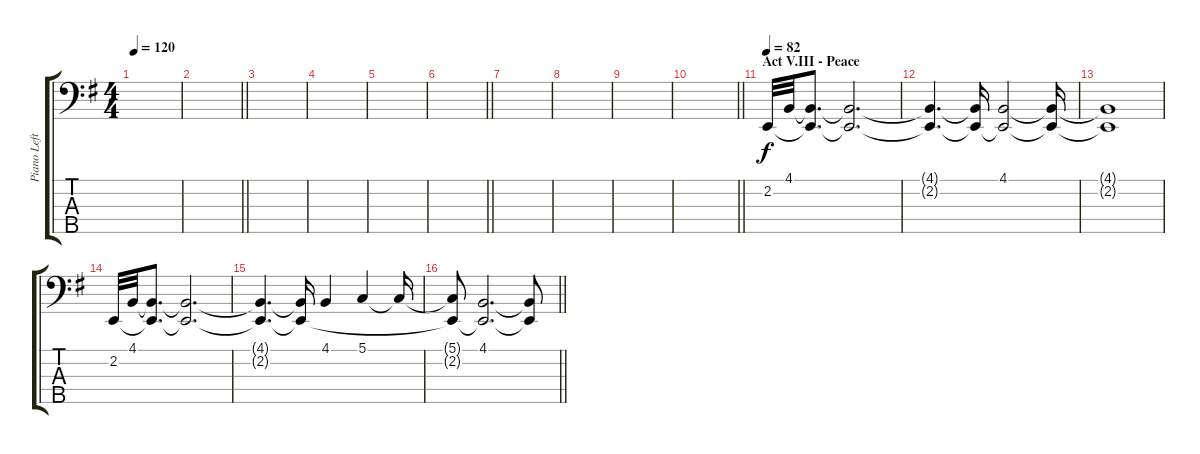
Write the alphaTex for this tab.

\track ("Piano Left Standard" "Piano Left") {instrument acousticgrandpiano}
\staff {score tabs}
\tuning (G2 D2 A1 E1 B0) {hide}
\ts (4 4)
\tempo 120
\clef f4
\ks eminor
|
\barLineRight lightlight
|
\section ("" "")
|
|
|
\barLineRight lightlight
|
|
|
|
\barLineRight lightlight
|
\section ("" "Act V.III - Peace")
\tempo 82
2.2.32{volume 16 instrument acousticgrandpiano} 4.1.32 (4.1{t} 2.2{t}).8{d} (4.1{t} 2.2{t}).2{d} |
(4.1{t} 2.2{t}).4{d} (4.1{t} 2.2{t}).16 (4.1 2.2{t}).2 (4.1{t} 2.2{t}).16 |
(4.1{t} 2.2{t}).1 |
2.2.32 4.1.32 (4.1{t} 2.2{t}).8{d} (4.1{t} 2.2{t}).2{d} |
(4.1{t} 2.2{t}).4{d} (4.1{t} 2.2{t}).16 4.1.4 5.1.4 5.1{t}.16 |
\barLineRight lightlight
(5.1{t} 2.2{t}).8 (4.1 2.2{t}).2{d} (4.1{t} 2.2{t}).8
